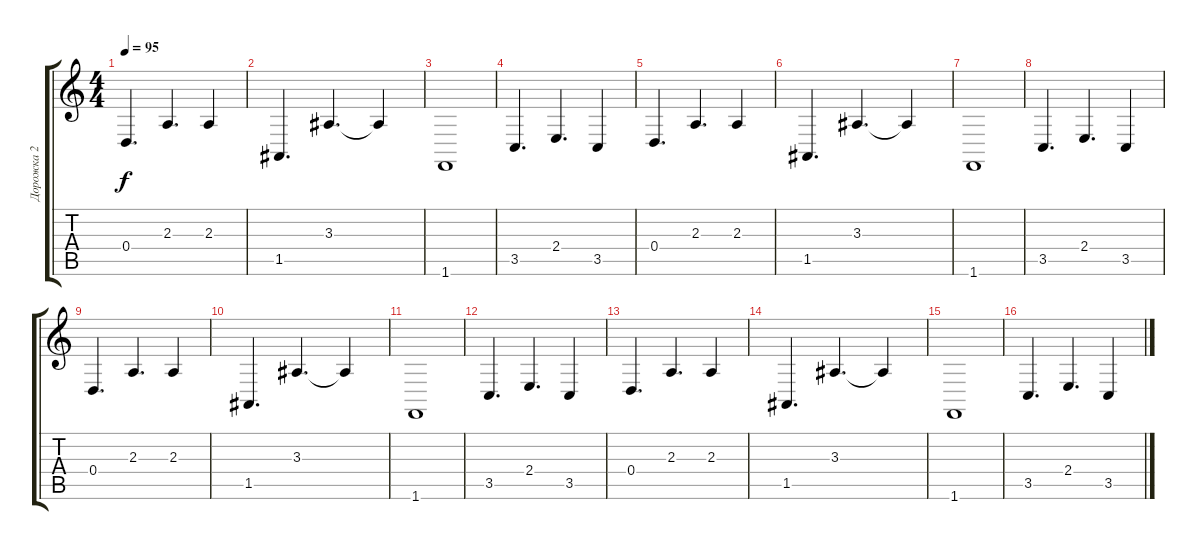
\track ("Дорожка 2" "Дорожка 2") {instrument brightacousticpiano}
\staff {score tabs}
\tuning (E4 B3 G3 D3 A2 E2) {hide}
\ts (4 4)
\tempo 95
\clef g2
\ks c
0.4.4{d dy f} 2.3.4{d} 2.3.4 |
1.5.4{d} 3.3.4{d} 3.3{t}.4 |
1.6.1 |
3.5.4{d} 2.4.4{d} 3.5.4 |
0.4.4{d} 2.3.4{d} 2.3.4 |
1.5.4{d} 3.3.4{d} 3.3{t}.4 |
1.6.1 |
3.5.4{d} 2.4.4{d} 3.5.4 |
0.4.4{d} 2.3.4{d} 2.3.4 |
1.5.4{d} 3.3.4{d} 3.3{t}.4 |
1.6.1 |
3.5.4{d} 2.4.4{d} 3.5.4 |
0.4.4{d} 2.3.4{d} 2.3.4 |
1.5.4{d} 3.3.4{d} 3.3{t}.4 |
1.6.1 |
3.5.4{d} 2.4.4{d} 3.5.4
